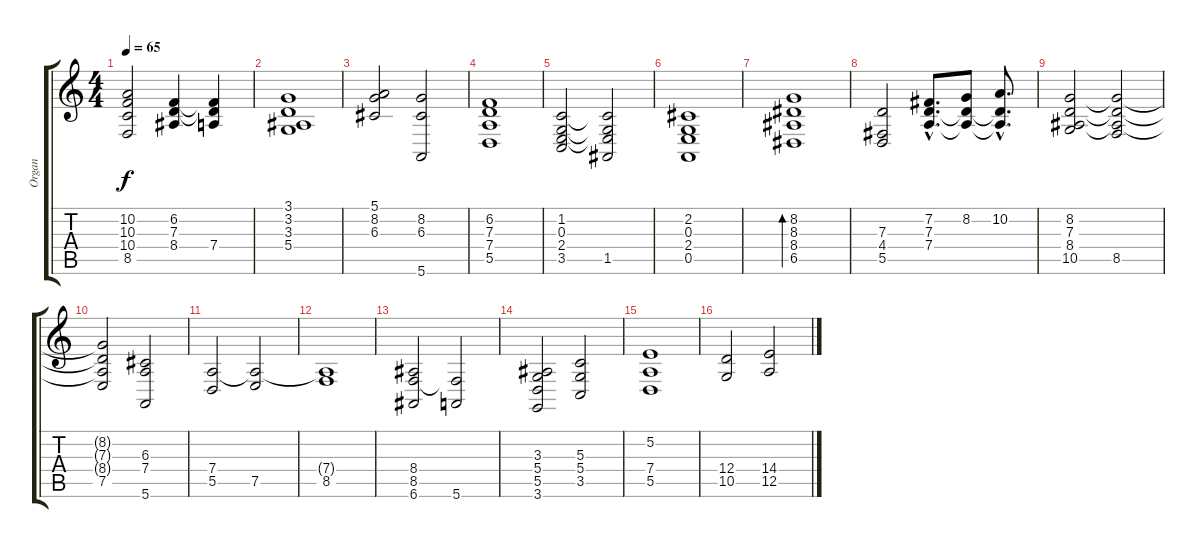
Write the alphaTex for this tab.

\track ("Organ" "Organ") {instrument drawbarorgan}
\staff {score tabs}
\tuning (E4 B3 G3 D3 A2 E2) {hide}
\ts (4 4)
\tempo 65
\clef g2
\ks c
(10.2 10.3 10.4 8.5).2{dy f instrument drawbarorgan} (6.2 7.3 8.4).4 (6.2{t} 7.3{t} 7.4).4 |
(3.1 3.2 3.3 5.4).1 |
(5.1 8.2 6.3).2 (8.2 6.3 5.6).2 |
(6.2 7.3 7.4 5.5).1 |
(1.2 0.3 2.4 3.5).2 (1.2{t} 0.3{t} 2.4{t} 1.5).2 |
(2.2 0.3 2.4 0.5).1 |
(8.2 8.3 8.4 6.5).1{bd 120} |
(7.3 4.4 5.5).2 (7.2{hac} 7.3{hac} 7.4{hac}).8{d} (8.2 7.3{t} 7.4{t}).8 (10.2{hac} 7.3{hac t} 7.4{hac t}).8{d} |
(8.2 7.3 8.4 10.5).2 (8.2{t} 7.3{t} 8.4{t} 8.5).2 |
(8.2{t} 7.3{t} 8.4{t} 7.5).2 (6.3 7.4 5.6).2 |
(7.4 5.5).2 (7.4{t} 7.5).2 |
(7.4{t} 8.5).1 |
(8.4 8.5 6.6).2 (8.5{t} 5.6).2 |
(3.3 5.4 5.5 3.6).2 (5.3 5.4 3.5).2 |
(5.2 7.4 5.5).1 |
(12.4 10.5).2 (14.4 12.5).2
